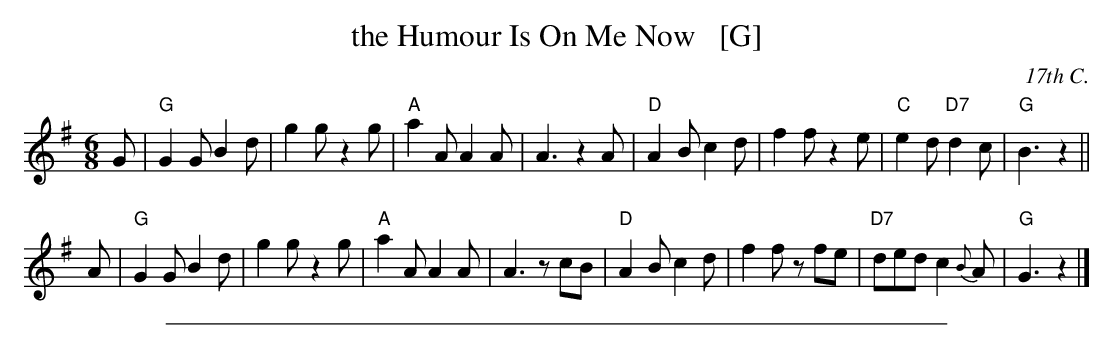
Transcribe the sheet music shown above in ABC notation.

X:1
T: the Humour Is On Me Now   [G]
O: 17th C.
M: 6/8
L: 1/8
K: G
G | "G"G2G B2d | g2g z2g | "A"a2A A2A | A3 z2A | "D"A2B c2d | f2f z2e | "C"e2d "D7"d2c | "G"B3 z2 ||
A | "G"G2G B2d | g2g z2g | "A"a2A A2A | A3 zcB | "D"A2B c2d | f2f zfe | "D7"ded c2{B}A | "G"G3 z2 |]
